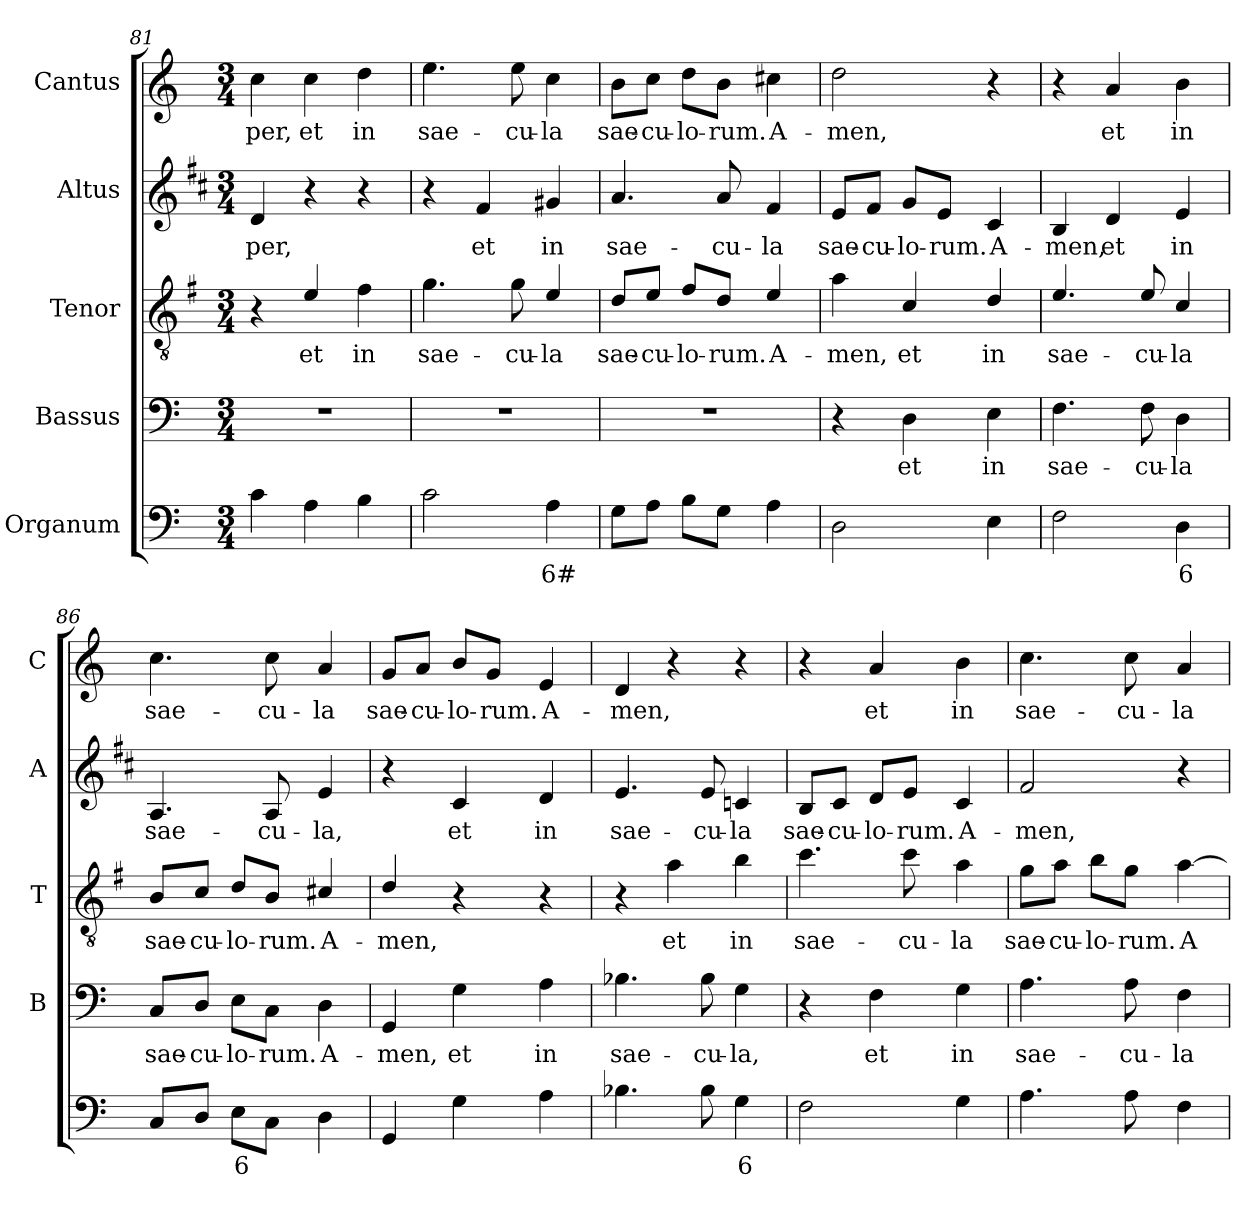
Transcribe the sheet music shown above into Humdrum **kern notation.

**kern	**text	**kern	**text	**kern	**text	**kern	**text	**kern	**text
*part5	*part5	*part4	*part4	*part3	*part3	*part2	*part2	*part1	*part1
*staff5	*staff5	*staff4	*staff4	*staff3	*staff3	*staff2	*staff2	*staff1	*staff1
*I"Organum	*	*I"Bassus	*	*I"Tenor	*	*I"Altus	*	*I"Cantus	*
*	*	*I'B	*	*I'T	*	*I'A	*	*I'C	*
!!LO:LB:g=z
*clefF4	*	*clefF4	*	*clefGv2	*	*clefG2	*	*clefG2	*
*	*	*	*	*ITrd4c7	*	*ITrd1c2	*	*	*
*k[]	*	*k[]	*	*k[]	*	*k[]	*	*k[]	*
*C:	*	*C:	*	*C:	*	*C:	*	*C:	*
*M3/4	*	*M3/4	*	*M3/4	*	*M3/4	*	*M3/4	*
=81	=81	=81	=81	=81	=81	=81	=81	=81	=81
!	!	!	!	!	!	!	!LO:LY:b	!	!LO:LY:b
4c\	.	2.r	.	4r	.	4c/	-per,	4cc\	-per,
!	!	!	!	!	!LO:LY:b	!	!	!	!LO:LY:b
4A\	.	.	.	4A/	et	4r	.	4cc\	et
!	!	!	!	!	!LO:LY:b	!	!	!	!LO:LY:b
4B\	.	.	.	4B\	in	4r	.	4dd\	in
=82	=82	=82	=82	=82	=82	=82	=82	=82	=82
!	!	!	!	!	!LO:LY:b	!	!	!	!LO:LY:b
2c\	.	2.r	.	4.c\	sae-	4r	.	4.ee\	sae-
!	!	!	!	!	!	!	!LO:LY:b	!	!
.	.	.	.	.	.	4e/	et	.	.
!	!	!	!	!	!LO:LY:b	!	!	!	!LO:LY:b
.	.	.	.	8c\	-cu-	.	.	8ee\	-cu-
!	!LO:LY:b	!	!	!	!LO:LY:b	!	!LO:LY:b	!	!LO:LY:b
4A\	6#	.	.	4A/	-la	4f#X/	in	4cc\	-la
=83	=83	=83	=83	=83	=83	=83	=83	=83	=83
!	!	!	!	!	!LO:LY:b	!	!LO:LY:b	!	!LO:LY:b
8G\L	.	2.r	.	8G/L	sae-	4.g/	sae-	8b\L	sae-
!	!	!	!	!	!LO:LY:b	!	!	!	!LO:LY:b
8A\J	.	.	.	8A/J	-cu-	.	.	8cc\J	-cu-
!	!	!	!	!	!LO:LY:b	!	!	!	!LO:LY:b
8B\L	.	.	.	8B/L	-lo-	.	.	8dd\L	-lo-
!	!	!	!	!	!LO:LY:b	!	!LO:LY:b	!	!LO:LY:b
8G\J	.	.	.	8G/J	-rum.	8g/	-cu-	8b\J	-rum.
!	!	!	!	!	!LO:LY:b	!	!LO:LY:b	!	!LO:LY:b
4A\	.	.	.	4A/	A-	4e/	-la	4cc#X\	A-
=84	=84	=84	=84	=84	=84	=84	=84	=84	=84
!	!	!	!	!	!LO:LY:b	!	!LO:LY:b	!	!LO:LY:b
2D\	.	4r	.	4d\	-men,	8d/L	sae-	2dd\	-men,
!	!	!	!	!	!	!	!LO:LY:b	!	!
.	.	.	.	.	.	8e/J	-cu-	.	.
!	!	!	!LO:LY:b	!	!LO:LY:b	!	!LO:LY:b	!	!
.	.	4D\	et	4F/	et	8f/L	-lo-	.	.
!	!	!	!	!	!	!	!LO:LY:b	!	!
.	.	.	.	.	.	8d/J	-rum.	.	.
!	!	!	!LO:LY:b	!	!LO:LY:b	!	!LO:LY:b	!	!
4E\	.	4E\	in	4G/	in	4B/	A-	4r	.
=85	=85	=85	=85	=85	=85	=85	=85	=85	=85
!	!	!	!LO:LY:b	!	!LO:LY:b	!	!LO:LY:b	!	!
2F\	.	4.F\	sae-	4.A/	sae-	4A/	-men,	4r	.
!	!	!	!	!	!	!	!LO:LY:b	!	!LO:LY:b
.	.	.	.	.	.	4c/	et	4a/	et
!	!	!	!LO:LY:b	!	!LO:LY:b	!	!	!	!
.	.	8F\	-cu-	8A/	-cu-	.	.	.	.
!	!LO:LY:b	!	!LO:LY:b	!	!LO:LY:b	!	!LO:LY:b	!	!LO:LY:b
4D\	6	4D\	-la	4F/	-la	4d/	in	4b\	in
=86	=86	=86	=86	=86	=86	=86	=86	=86	=86
!	!	!	!LO:LY:b	!	!LO:LY:b	!	!LO:LY:b	!	!LO:LY:b
8C/L	.	8C/L	sae-	8E/L	sae-	4.G/	sae-	4.cc\	sae-
!	!	!	!LO:LY:b	!	!LO:LY:b	!	!	!	!
8D/J	.	8D/J	-cu-	8F/J	-cu-	.	.	.	.
!	!LO:LY:b	!	!LO:LY:b	!	!LO:LY:b	!	!	!	!
8E\L	6	8E\L	-lo-	8G/L	-lo-	.	.	.	.
!	!	!	!LO:LY:b	!	!LO:LY:b	!	!LO:LY:b	!	!LO:LY:b
8C\J	.	8C\J	-rum.	8E/J	-rum.	8G/	-cu-	8cc\	-cu-
!	!	!	!LO:LY:b	!	!LO:LY:b	!	!LO:LY:b	!	!LO:LY:b
4D\	.	4D\	A-	4F#X/	A-	4d/	-la,	4a/	-la
=87	=87	=87	=87	=87	=87	=87	=87	=87	=87
!	!	!	!LO:LY:b	!	!LO:LY:b	!	!	!	!LO:LY:b
4GG/	.	4GG/	-men,	4G/	-men,	4r	.	8g/L	sae-
!	!	!	!	!	!	!	!	!	!LO:LY:b
.	.	.	.	.	.	.	.	8a/J	-cu-
!	!	!	!LO:LY:b	!	!	!	!LO:LY:b	!	!LO:LY:b
4G\	.	4G\	et	4r	.	4B/	et	8b/L	-lo-
!	!	!	!	!	!	!	!	!	!LO:LY:b
.	.	.	.	.	.	.	.	8g/J	-rum.
!	!	!	!LO:LY:b	!	!	!	!LO:LY:b	!	!LO:LY:b
4A\	.	4A\	in	4r	.	4c/	in	4e/	A-
=88	=88	=88	=88	=88	=88	=88	=88	=88	=88
!	!	!	!LO:LY:b	!	!	!	!LO:LY:b	!	!LO:LY:b
4.B-X\	.	4.B-X\	sae-	4r	.	4.d/	sae-	4d/	-men,
!	!	!	!	!	!LO:LY:b	!	!	!	!
.	.	.	.	4d\	et	.	.	4r	.
!	!	!	!LO:LY:b	!	!	!	!LO:LY:b	!	!
8B-\	.	8B-\	-cu-	.	.	8d/	-cu-	.	.
!	!LO:LY:b	!	!LO:LY:b	!	!LO:LY:b	!	!LO:LY:b	!	!
4G\	6	4G\	-la,	4e\	in	4B-X/	-la	4r	.
!!LO:LB:g=z
=89	=89	=89	=89	=89	=89	=89	=89	=89	=89
!	!	!	!	!	!LO:LY:b	!	!LO:LY:b	!	!
2F\	.	4r	.	4.f\	sae-	8A/L	sae-	4r	.
!	!	!	!	!	!	!	!LO:LY:b	!	!
.	.	.	.	.	.	8B/J	-cu-	.	.
!	!	!	!LO:LY:b	!	!	!	!LO:LY:b	!	!LO:LY:b
.	.	4F\	et	.	.	8c/L	-lo-	4a/	et
!	!	!	!	!	!LO:LY:b	!	!LO:LY:b	!	!
.	.	.	.	8f\	-cu-	8d/J	-rum.	.	.
!	!	!	!LO:LY:b	!	!LO:LY:b	!	!LO:LY:b	!	!LO:LY:b
4G\	.	4G\	in	4d\	-la	4B/	A-	4b\	in
=90	=90	=90	=90	=90	=90	=90	=90	=90	=90
!	!	!	!LO:LY:b	!	!LO:LY:b	!	!LO:LY:b	!	!LO:LY:b
4.A\	.	4.A\	sae-	8c\L	sae-	2e/	-men,	4.cc\	sae-
!	!	!	!	!	!LO:LY:b	!	!	!	!
.	.	.	.	8d\J	-cu-	.	.	.	.
!	!	!	!	!	!LO:LY:b	!	!	!	!
.	.	.	.	8e\L	-lo-	.	.	.	.
!	!	!	!LO:LY:b	!	!LO:LY:b	!	!	!	!LO:LY:b
8A\	.	8A\	-cu-	8c\J	-rum.	.	.	8cc\	-cu-
!	!	!	!LO:LY:b	!	!LO:LY:b	!	!	!	!LO:LY:b
4F\	.	4F\	-la	[4d\	A-	4r	.	4a/	-la
=	=	=	=	=	=	=	=	=	=
*-	*-	*-	*-	*-	*-	*-	*-	*-	*-
